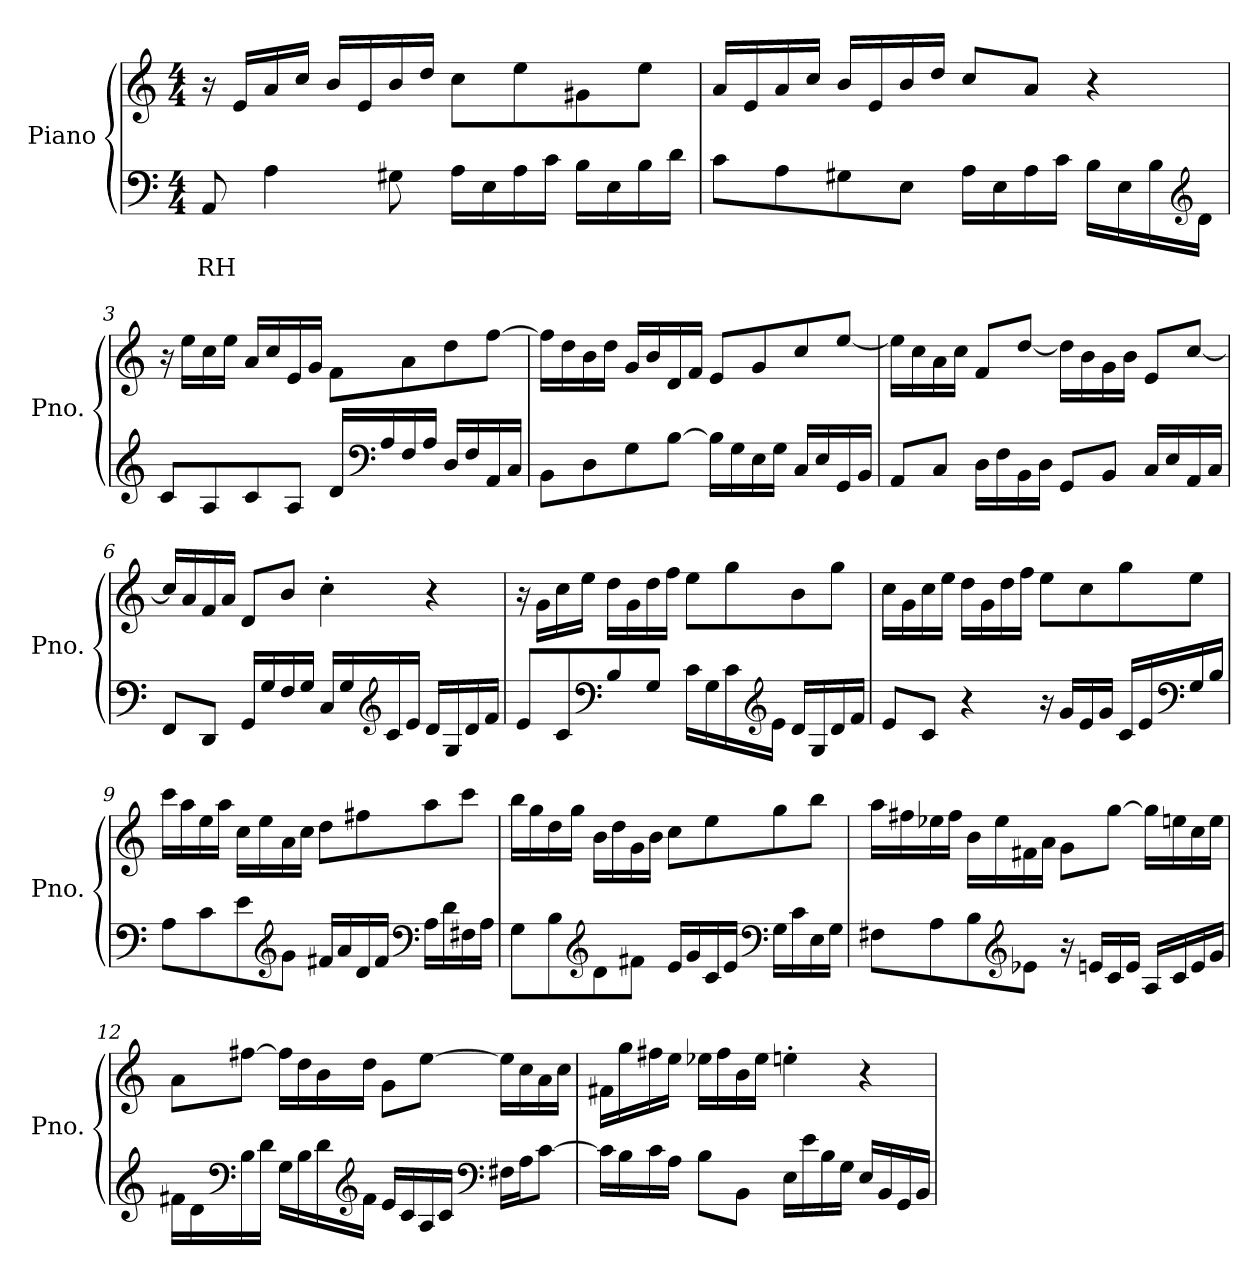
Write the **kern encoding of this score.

**kern	**text	**kern
*part2	*part2	*part1
*staff2	*staff2	*staff1
*I"Piano	*	*I"Piano
*I'Pno.	*	*I'Pno.
*clefF4	*	*clefG2
*k[]	*	*k[]
*M4/4	*	*M4/4
*MM92	*	*MM92
=1	=1	=1
!	!LO:LY:b	!
8AA/	RH	16r
.	.	16e/LL
4A\	.	16a/
.	.	16cc/JJ
.	.	16b/LL
.	.	16e/
8G#X\	.	16b/
.	.	16dd/JJ
16A\LL	.	8cc\L
16E\	.	.
16A\	.	8ee\
16c\JJ	.	.
16B\LL	.	8g#X\
16E\	.	.
16B\	.	8ee\J
16d\JJ	.	.
=2	=2	=2
8c\L	.	16a/LL
.	.	16e/
8A\	.	16a/
.	.	16cc/JJ
8G#X\	.	16b/LL
.	.	16e/
8E\J	.	16b/
.	.	16dd/JJ
16A\LL	.	8cc/L
16E\	.	.
16A\	.	8a/J
16c\JJ	.	.
16B\LL	.	4r
16E\	.	.
16B\	.	.
*clefG2	*	*
16d\JJ	.	.
!!LO:LB:g=z
=3	=3	=3
8c/L	.	16r
.	.	16ee\LL
8A/	.	16cc\
.	.	16ee\JJ
8c/	.	16a/LL
.	.	16cc/
8A/J	.	16e/
.	.	16g/JJ
16d/LL	.	8f\L
*clefF4	*	*
16A/	.	.
16F/	.	8a\
16A/JJ	.	.
16D/LL	.	8dd\
16F/	.	.
16AA/	.	[8ff\J
16C/JJ	.	.
=4	=4	=4
8BB\L	.	16ff\LL]
.	.	16dd\
8D\	.	16b\
.	.	16dd\JJ
8G\	.	16g/LL
.	.	16b/
[8B\J	.	16d/
.	.	16f/JJ
16B\LL]	.	8e/L
16G\	.	.
16E\	.	8g/
16G\JJ	.	.
16C/LL	.	8cc/
16E/	.	.
16GG/	.	[8ee/J
16BB/JJ	.	.
!!LO:LB:g=z
=5	=5	=5
8AA/L	.	16ee\LL]
.	.	16cc\
8C/J	.	16a\
.	.	16cc\JJ
16D\LL	.	8f/L
16F\	.	.
16BB\	.	[8dd/J
16D\JJ	.	.
8GG/L	.	16dd\LL]
.	.	16b\
8BB/J	.	16g\
.	.	16b\JJ
16C/LL	.	8e/L
16E/	.	.
16AA/	.	[8cc/J
16C/JJ	.	.
=6	=6	=6
8FF/L	.	16cc/LL]
.	.	16a/
8DD/J	.	16f/
.	.	16a/JJ
16GG/LL	.	8d/L
16G/	.	.
16F/	.	8b/J
16G/JJ	.	.
16C/LL	.	4cc'\
16G/	.	.
*clefG2	*	*
16c/	.	.
16e/JJ	.	.
16d/LL	.	4r
16G/	.	.
16d/	.	.
16f/JJ	.	.
!!LO:LB:g=z
=7	=7	=7
8e/L	.	16r
.	.	16g\LL
8c/	.	16cc\
.	.	16ee\JJ
*clefF4	*	*
8B/	.	16dd\LL
.	.	16g\
8G/J	.	16dd\
.	.	16ff\JJ
16c\LL	.	8ee\L
16G\	.	.
16c\	.	8gg\
*clefG2	*	*
16e\JJ	.	.
16d/LL	.	8b\
16G/	.	.
16d/	.	8gg\J
16f/JJ	.	.
=8	=8	=8
8e/L	.	16cc\LL
.	.	16g\
8c/J	.	16cc\
.	.	16ee\JJ
4r	.	16dd\LL
.	.	16g\
.	.	16dd\
.	.	16ff\JJ
16r	.	8ee\L
16g/LL	.	.
16e/	.	8cc\
16g/JJ	.	.
16c/LL	.	8gg\
16e/	.	.
*clefF4	*	*
16G/	.	8ee\J
16B/JJ	.	.
!!LO:LB:g=z
=9	=9	=9
8A\L	.	16ccc\LL
.	.	16aa\
8c\	.	16ee\
.	.	16aa\JJ
8e\	.	16cc\LL
.	.	16ee\
*clefG2	*	*
8g\J	.	16a\
.	.	16cc\JJ
16f#X/LL	.	8dd\L
16a/	.	.
16d/	.	8ff#X\
16f#/JJ	.	.
*clefF4	*	*
16A\LL	.	8aa\
16d\	.	.
16F#X\	.	8ccc\J
16A\JJ	.	.
=10	=10	=10
8G\L	.	16bb\LL
.	.	16gg\
8B\	.	16dd\
.	.	16gg\JJ
*clefG2	*	*
8d\	.	16b\LL
.	.	16dd\
8f#X\J	.	16g\
.	.	16b\JJ
16e/LL	.	8cc\L
16g/	.	.
16c/	.	8ee\
16e/JJ	.	.
*clefF4	*	*
16G\LL	.	8gg\
16c\	.	.
16E\	.	8bb\J
16G\JJ	.	.
!!LO:LB:g=z
=11	=11	=11
8F#X\L	.	16aa\LL
.	.	16ff#X\
8A\	.	16ee-X\
.	.	16ff#\JJ
8B\	.	16b\LL
.	.	16ee-\
*clefG2	*	*
8e-X\J	.	16f#X\
.	.	16a\JJ
16r	.	8g\L
16en/LL	.	.
16c/	.	[8gg\J
16e/JJ	.	.
16A/LL	.	16gg\LL]
16c/	.	16een\
16e/	.	16cc\
16g/JJ	.	16ee\JJ
=12	=12	=12
16f#X\LL	.	8a\L
16d\	.	.
*clefF4	*	*
16B\	.	[8ff#X\J
16d\JJ	.	.
16G\LL	.	16ff#\LL]
16B\	.	16dd\
16d\	.	16b\
*clefG2	*	*
16f#\JJ	.	16dd\JJ
16e/LL	.	8g\L
16c/	.	.
16A/	.	[8ee\J
16c/JJ	.	.
*clefF4	*	*
16F#X\LL	.	16ee\LL]
16A\J	.	16cc\
[8c\J	.	16a\
.	.	16cc\JJ
!!LO:PB:g=z
=13	=13	=13
16c\LL]	.	16f#X\LL
16B\	.	16gg\
16c\	.	16ff#X\
16A\JJ	.	16ee\JJ
8B\L	.	16ee-X\LL
.	.	16ff#\
8BB\J	.	16b\
.	.	16ee-\JJ
16E\LL	.	4een'\
16e\	.	.
16B\	.	.
16G\JJ	.	.
16E/LL	.	4r
16BB/	.	.
16GG/	.	.
16BB/JJ	.	.
=	=	=
*-	*-	*-
